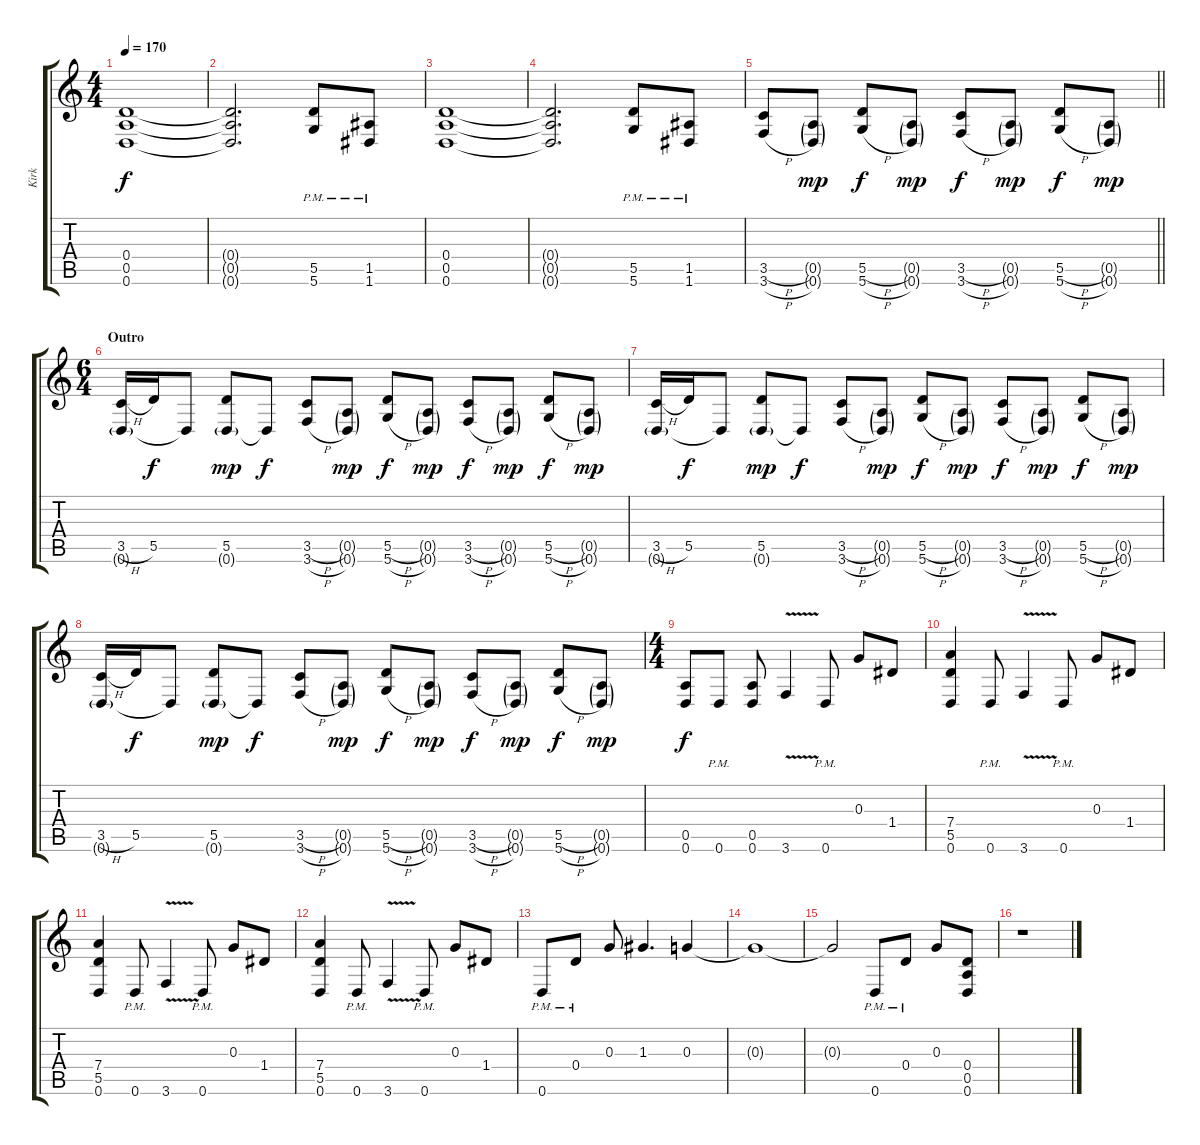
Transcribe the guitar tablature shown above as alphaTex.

\track ("Kirk" "Kirk") {instrument distortionguitar}
\staff {score tabs}
\tuning (E4 B3 G3 D3 A2 D2) {hide}
\ts (4 4)
\tempo 170
\clef g2
\ks c
(0.4 0.5 0.6).1{dy f} |
(0.4{t} 0.5{t} 0.6{t}).2{d} (5.5{pm} 5.6{pm}).8 (1.5{pm} 1.6{pm}).8 |
(0.4 0.5 0.6).1 |
(0.4{t} 0.5{t} 0.6{t}).2{d} (5.5{pm} 5.6{pm}).8 (1.5{pm} 1.6{pm}).8 |
\barLineRight lightlight
(3.5{h} 3.6{h}).8 (0.5{g} 0.6{g}).8{dy mp} (5.5{h} 5.6{h}).8{dy f} (0.5{g} 0.6{g}).8{dy mp} (3.5{h} 3.6{h}).8{dy f} (0.5{g} 0.6{g}).8{dy mp} (5.5{h} 5.6{h}).8{dy f} (0.5{g} 0.6{g}).8{dy mp} |
\ts (6 4)
\section ("" "Outro")
(3.5{h} 0.6{g}).16 5.5.16{dy f} 0.6{t}.8 (5.5 0.6{g}).8{dy mp} 0.6{t}.8{dy f} (3.5{h} 3.6{h}).8 (0.5{g} 0.6{g}).8{dy mp} (5.5{h} 5.6{h}).8{dy f} (0.5{g} 0.6{g}).8{dy mp} (3.5{h} 3.6{h}).8{dy f} (0.5{g} 0.6{g}).8{dy mp} (5.5{h} 5.6{h}).8{dy f} (0.5{g} 0.6{g}).8{dy mp} |
(3.5{h} 0.6{g}).16 5.5.16{dy f} 0.6{t}.8 (5.5 0.6{g}).8{dy mp} 0.6{t}.8{dy f} (3.5{h} 3.6{h}).8 (0.5{g} 0.6{g}).8{dy mp} (5.5{h} 5.6{h}).8{dy f} (0.5{g} 0.6{g}).8{dy mp} (3.5{h} 3.6{h}).8{dy f} (0.5{g} 0.6{g}).8{dy mp} (5.5{h} 5.6{h}).8{dy f} (0.5{g} 0.6{g}).8{dy mp} |
(3.5{h} 0.6{g}).16 5.5.16{dy f} 0.6{t}.8 (5.5 0.6{g}).8{dy mp} 0.6{t}.8{dy f} (3.5{h} 3.6{h}).8 (0.5{g} 0.6{g}).8{dy mp} (5.5{h} 5.6{h}).8{dy f} (0.5{g} 0.6{g}).8{dy mp} (3.5{h} 3.6{h}).8{dy f} (0.5{g} 0.6{g}).8{dy mp} (5.5{h} 5.6{h}).8{dy f} (0.5{g} 0.6{g}).8{dy mp} |
\ts (4 4)
(0.5 0.6).8{dy f} 0.6{pm}.8 (0.5 0.6).8 3.6{v}.4 0.6{pm}.8 0.3.8 1.4.8 |
(7.4 5.5 0.6).4 0.6{pm}.8 3.6{v}.4 0.6{pm}.8 0.3.8 1.4.8 |
(7.4 5.5 0.6).4 0.6{pm}.8 3.6{v}.4 0.6{pm}.8 0.3.8 1.4.8 |
(7.4 5.5 0.6).4 0.6{pm}.8 3.6{v}.4 0.6{pm}.8 0.3.8 1.4.8 |
0.6{pm}.8 0.4{pm}.8 0.3.8 1.3.4{d} 0.3.4 |
0.3{t}.1 |
0.3{t}.2 0.6{pm}.8 0.4{pm}.8 0.3.8 (0.4 0.5 0.6).8 |
r.1
